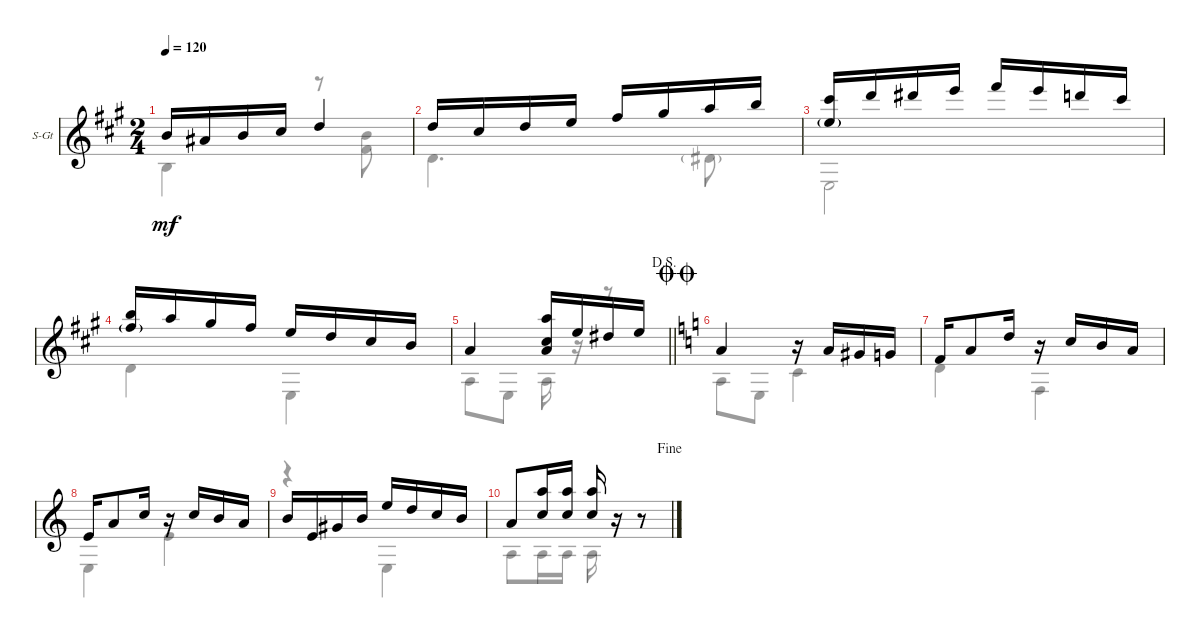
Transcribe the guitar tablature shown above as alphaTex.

\defaultSystemsLayout 4
\bracketExtendMode groupsimilarinstruments
\firstSystemTrackNameOrientation horizontal
\otherSystemsTrackNameOrientation horizontal
\track ("Steel Guitar" "S-Gt") {instrument acousticguitarsteel}
\staff {score}
\tuning (E4 B3 G3 D3 A2 E2)
\voice
\ts (2 4)
\tempo 120
\clef g2
\ks a
4.3.16{dy mf} 3.3.16 4.3.16 2.2.16 3.2.4 |
3.2.16 2.2.16 3.2.16 5.2.16 11.3.16 9.2.16 5.1.16 7.1.16 |
(9.1 9.3{g}).16 10.1.16 11.1.16 12.1.16 14.1.16 12.1.16 10.1.16 9.1.16 |
(7.1 7.2{g}).16 5.1.16 9.2.16 7.2.16 5.2.16 3.2.16 2.2.16 4.3.16 |
\jump dalsegno
\barLineRight lightlight
2.3.4 (5.1 2.2 2.3).16 5.2.16 4.2.16 5.2.16 |
\jump doublecoda
\ks c
2.3.4 r.16 2.3.16 1.3.16 0.3.16 |
3.4.16 2.3.8 3.2.16 r.16 1.2.16 0.2.16 2.3.16 |
2.4.16 2.3.8 1.2.16 r.16 1.2.16 0.2.16 2.3.16 |
0.2.16 2.4.16 1.3.16 0.2.16 5.2.16 3.2.16 1.2.16 0.2.16 |
\jump fine
2.3.8 (5.1 5.3).16 (5.1 5.3).16 (5.1 5.3).16 r.16 r.8
\voice
\clef g2
\ottava regular
\simile none
\ks a
2.5.4{dy mf} r.8 (4.3 4.4).8 |
0.4.4{d} 11.6{g}.8 |
0.6.2 |
0.4.4 0.6.4 |
\barLineRight lightlight
0.5.8 0.6.8 0.5.16 r.16 r.8 |
\ks c
0.5.8 0.6.8 3.5.4 |
5.5.4 1.6.4 |
0.6.4 2.4.4 |
r.4 0.6.4 |
0.5.8 0.5.16 0.5.16 0.5.16
